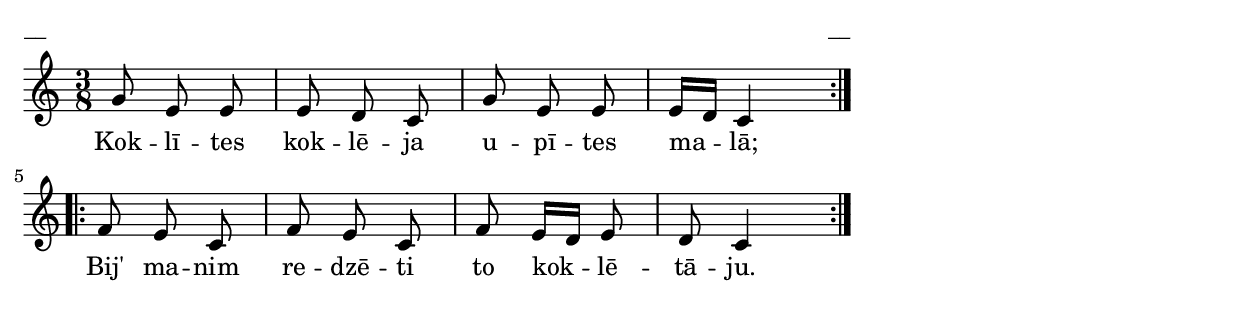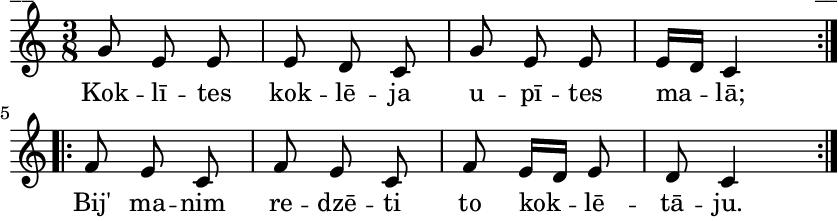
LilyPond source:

\version "2.13.18"
#(ly:set-option 'crop #t)

%\header {
%    title = "Koklītes koklēja upītes malā",AA lapas, 
%}
\paper {
line-width = 14\cm
left-margin = 0.4\cm
between-system-padding = 0.1\cm
between-system-space = 0.1\cm
}
\layout {
indent = #0
ragged-last = ##f
}

voiceA = \relative c' {
\clef "treble"
\key c \major
\time 3/8
\repeat volta 2 { 
g'8 e e |
e8 d c |
g'8 e e |
e16[ d] c4 |
}
\repeat volta 2 { 
f8 e c |
f8 e c |
f8 e16[ d] e8 |
d8 c4 |
}
} 

lyricA = \lyricmode {
Kok -- lī -- tes kok -- lē -- ja u -- pī -- tes ma -- lā;
Bij' ma -- nim re -- dzē -- ti to kok -- lē -- tā -- ju.
} 

fullScore = <<
\new Staff {
<<
\new Voice = "voiceA" { \oneVoice \autoBeamOff \voiceA }
\new Lyrics \lyricsto "voiceA" \lyricA
>>
}
>>

\score {
\fullScore
\header { piece = "__" opus = "__" }
}
\markup { \with-color #(x11-color 'white) \sans \smaller "__" }
\score {
\unfoldRepeats
\fullScore
\midi {
\context { \Staff \remove "Staff_performer" }
\context { \Voice \consists "Staff_performer" }
}
}


